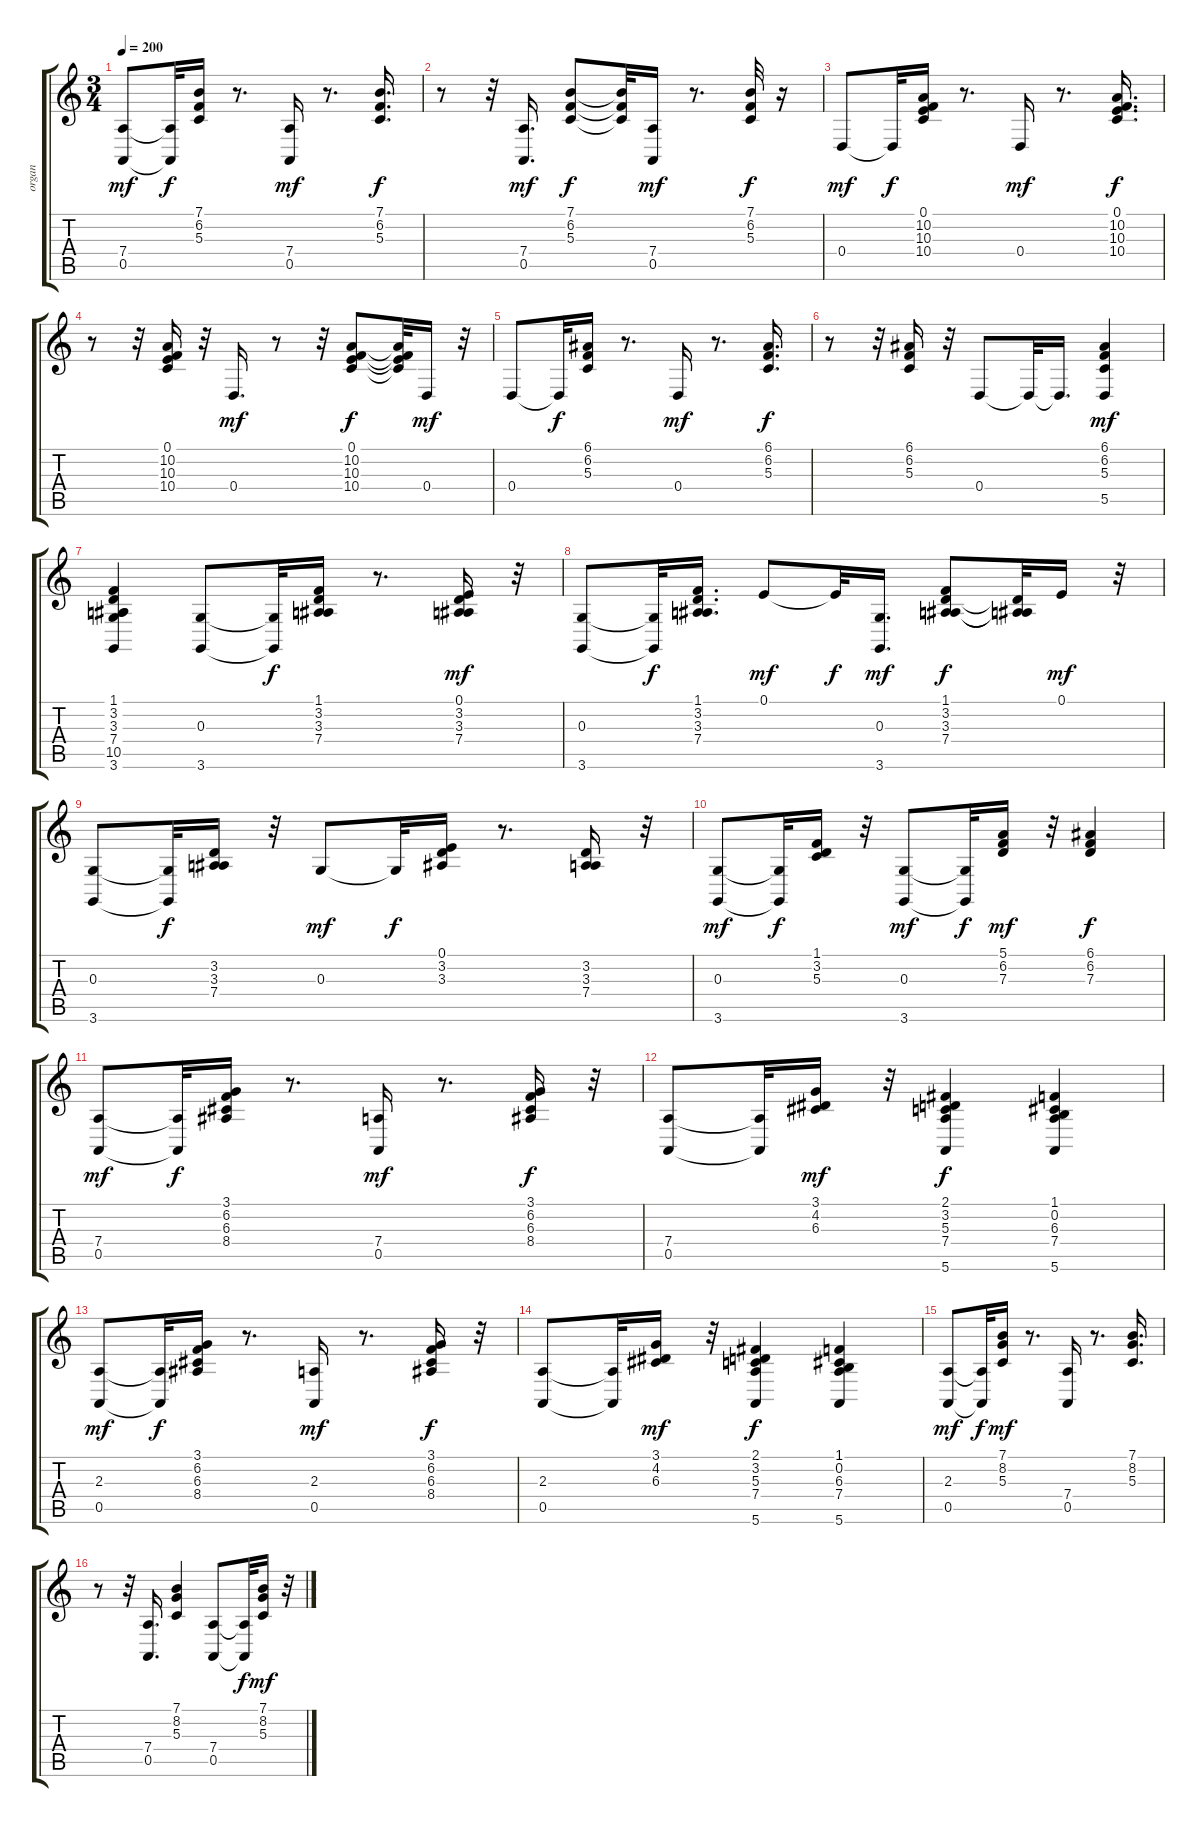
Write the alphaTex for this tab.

\track ("organ" "organ") {instrument rockorgan}
\staff {score tabs}
\tuning (E4 B3 G3 D3 A2 E2) {hide}
\ts (3 4)
\tempo 200
\clef g2
\ks c
(7.4 0.5).8{dy mf} (7.4{t} 0.5{t}).32{dy f} (7.1 6.2 5.3).16 r.8{d} (7.4 0.5).16{dy mf} r.8{d} (7.1 6.2 5.3).16{d dy f} |
r.8 r.32 (7.4 0.5).16{d dy mf} (7.1 6.2 5.3).8{dy f} (7.1{t} 6.2{t} 5.3{t}).32 (7.4 0.5).16{dy mf} r.8{d} (7.1 6.2 5.3).32{dy f} r.16 |
0.4.8{dy mf} 0.4{t}.32{dy f} (0.1 10.2 10.3 10.4).16 r.8{d} 0.4.16{dy mf} r.8{d} (0.1 10.2 10.3 10.4).16{d dy f} |
r.8 r.32 (0.1 10.2 10.3 10.4).16 r.32 0.4.16{d dy mf} r.8 r.32 (0.1 10.2 10.3 10.4).8{dy f} (0.1{t} 10.2{t} 10.3{t} 10.4{t}).32 0.4.16{dy mf} r.32 |
0.4.8 0.4{t}.32{dy f} (6.1 6.2 5.3).16 r.8{d} 0.4.16{dy mf} r.8{d} (6.1 6.2 5.3).16{d dy f} |
r.8 r.32 (6.1 6.2 5.3).16 r.32 0.4.8 0.4{t}.32 0.4{t}.16{d} (6.1 6.2 5.3 5.5).4{dy mf} |
(1.1 3.2 3.3 7.4 10.5 3.6).4 (0.3 3.6).8 (0.3{t} 3.6{t}).32{dy f} (1.1 3.2 3.3 7.4).16 r.8{d} (0.1 3.2 3.3 7.4).16{dy mf} r.32 |
(0.3 3.6).8 (0.3{t} 3.6{t}).32{dy f} (1.1 3.2 3.3 7.4).16{d} 0.1.8{dy mf} 0.1{t}.32{dy f} (0.3 3.6).16{d dy mf} (1.1 3.2 3.3 7.4).8{dy f} (3.2{t} 3.3{t} 7.4{t}).32 0.1.16{dy mf} r.32 |
(0.3 3.6).8 (0.3{t} 3.6{t}).32{dy f} (3.2 3.3 7.4).16 r.32 0.3.8{dy mf} 0.3{t}.32{dy f} (0.1 3.2 3.3).16 r.8{d} (3.2 3.3 7.4).16 r.32 |
(0.3 3.6).8{dy mf} (0.3{t} 3.6{t}).32{dy f} (1.1 3.2 5.3).16 r.32 (0.3 3.6).8{dy mf} (0.3{t} 3.6{t}).32{dy f} (5.1 6.2 7.3).16{dy mf} r.32 (6.1 6.2 7.3).4{dy f} |
(7.4 0.5).8{dy mf} (7.4{t} 0.5{t}).32{dy f} (3.1 6.2 6.3 8.4).16 r.8{d} (7.4 0.5).16{dy mf} r.8{d} (3.1 6.2 6.3 8.4).16{dy f} r.32 |
(7.4 0.5).8 (7.4{t} 0.5{t}).32 (3.1 4.2 6.3).16{dy mf} r.32 (2.1 3.2 5.3 7.4 5.6).4{dy f} (1.1 0.2 6.3 7.4 5.6).4 |
(2.3 0.5).8{dy mf} (2.3{t} 0.5{t}).32{dy f} (3.1 6.2 6.3 8.4).16 r.8{d} (2.3 0.5).16{dy mf} r.8{d} (3.1 6.2 6.3 8.4).16{dy f} r.32 |
(2.3 0.5).8 (2.3{t} 0.5{t}).32 (3.1 4.2 6.3).16{dy mf} r.32 (2.1 3.2 5.3 7.4 5.6).4{dy f} (1.1 0.2 6.3 7.4 5.6).4 |
(2.3 0.5).8{dy mf} (2.3{t} 0.5{t}).32{dy f} (7.1 8.2 5.3).16{dy mf} r.8{d} (7.4 0.5).16 r.8{d} (7.1 8.2 5.3).16{d} |
r.8 r.32 (7.4 0.5).16{d} (7.1 8.2 5.3).4 (7.4 0.5).8 (7.4{t} 0.5{t}).32{dy f} (7.1 8.2 5.3).16{dy mf} r.32
